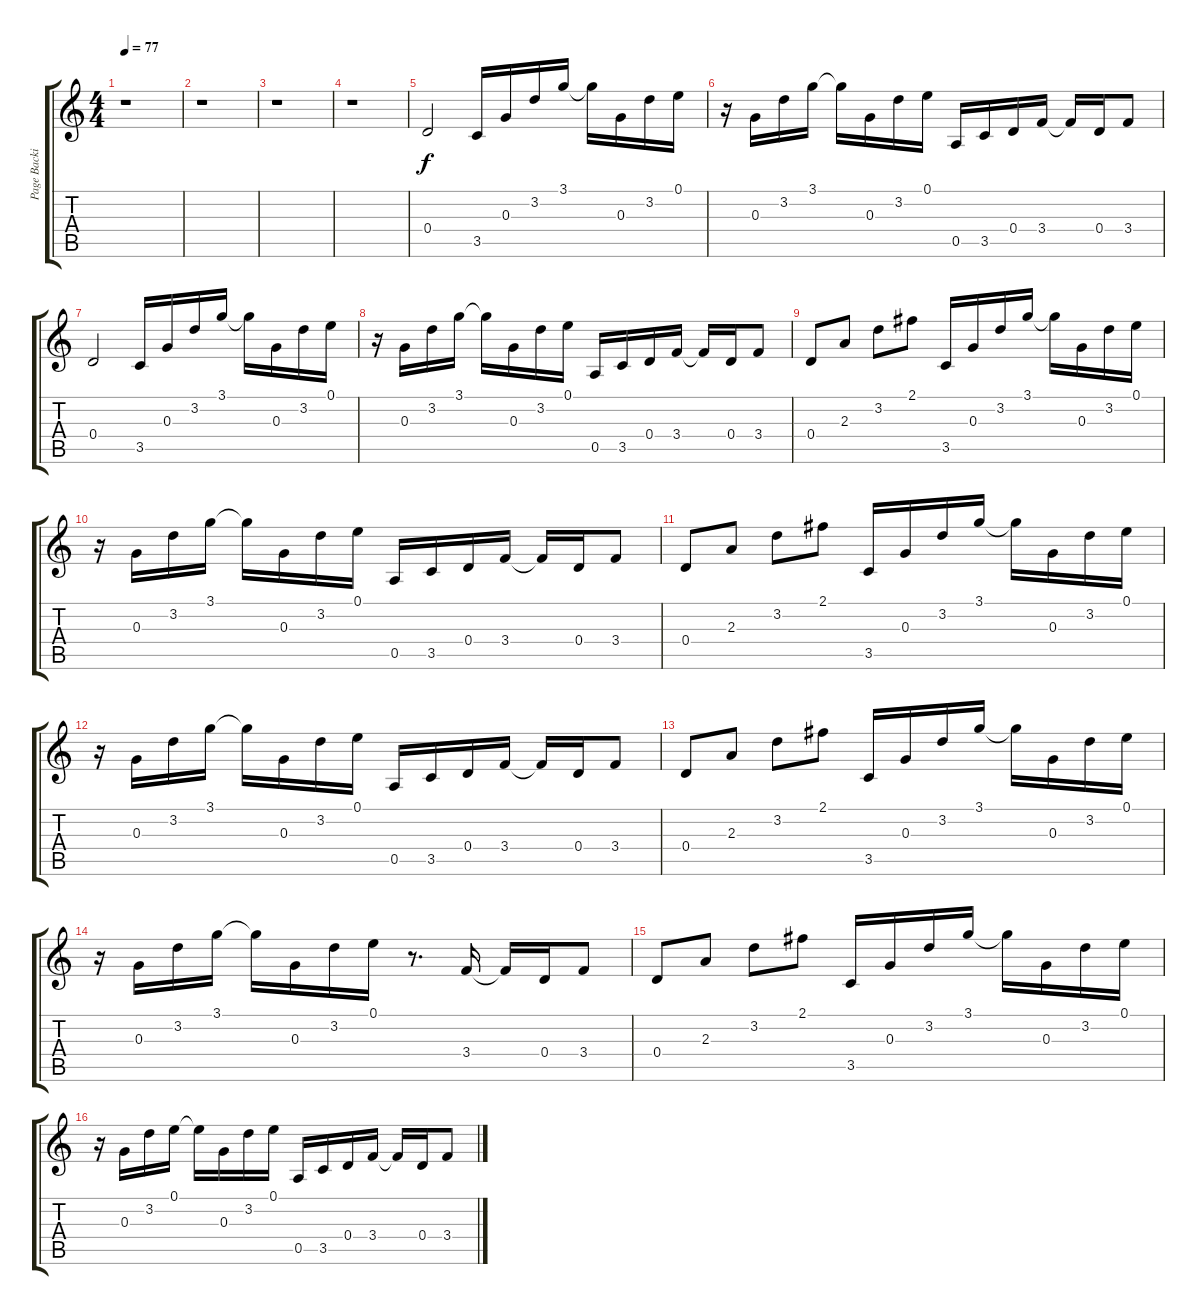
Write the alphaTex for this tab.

\track ("Page Backing" "Page Backi") {instrument acousticguitarsteel}
\staff {score tabs}
\tuning (E4 B3 G3 D3 A2 E2) {hide}
\ts (4 4)
\tempo 77
\clef g2
\ks c
r.1{dy f instrument acousticguitarsteel} |
r.1 |
r.1 |
r.1 |
0.4.2 3.5.16 0.3.16 3.2.16 3.1.16 3.1{t}.16 0.3.16 3.2.16 0.1.16 |
r.16 0.3.16 3.2.16 3.1.16 3.1{t}.16 0.3.16 3.2.16 0.1.16 0.5.16 3.5.16 0.4.16 3.4.16 3.4{t}.16 0.4.16 3.4.8 |
0.4.2 3.5.16 0.3.16 3.2.16 3.1.16 3.1{t}.16 0.3.16 3.2.16 0.1.16 |
r.16 0.3.16 3.2.16 3.1.16 3.1{t}.16 0.3.16 3.2.16 0.1.16 0.5.16 3.5.16 0.4.16 3.4.16 3.4{t}.16 0.4.16 3.4.8 |
0.4.8 2.3.8 3.2.8 2.1.8 3.5.16 0.3.16 3.2.16 3.1.16 3.1{t}.16 0.3.16 3.2.16 0.1.16 |
r.16 0.3.16 3.2.16 3.1.16 3.1{t}.16 0.3.16 3.2.16 0.1.16 0.5.16 3.5.16 0.4.16 3.4.16 3.4{t}.16 0.4.16 3.4.8 |
0.4.8 2.3.8 3.2.8 2.1.8 3.5.16 0.3.16 3.2.16 3.1.16 3.1{t}.16 0.3.16 3.2.16 0.1.16 |
r.16 0.3.16 3.2.16 3.1.16 3.1{t}.16 0.3.16 3.2.16 0.1.16 0.5.16 3.5.16 0.4.16 3.4.16 3.4{t}.16 0.4.16 3.4.8 |
0.4.8 2.3.8 3.2.8 2.1.8 3.5.16 0.3.16 3.2.16 3.1.16 3.1{t}.16 0.3.16 3.2.16 0.1.16 |
r.16 0.3.16 3.2.16 3.1.16 3.1{t}.16 0.3.16 3.2.16 0.1.16 r.8{d} 3.4.16 3.4{t}.16 0.4.16 3.4.8 |
0.4.8 2.3.8 3.2.8 2.1.8 3.5.16 0.3.16 3.2.16 3.1.16 3.1{t}.16 0.3.16 3.2.16 0.1.16 |
r.16 0.3.16 3.2.16 0.1.16 0.1{t}.16 0.3.16 3.2.16 0.1.16 0.5.16 3.5.16 0.4.16 3.4.16 3.4{t}.16 0.4.16 3.4.8
